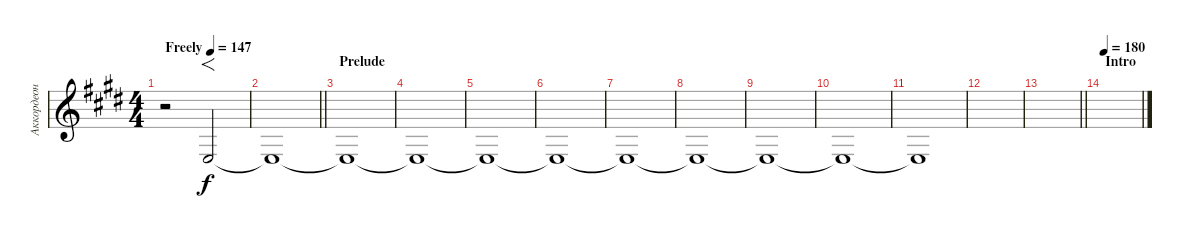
\track ("Аккордеон" "Аккордеон") {instrument accordion}
\staff {score}
\tuning (E4 B3 G3 D3 A2 E2) {hide}
\ts (4 4)
\tempo (147 "Freely")
\clef g2
\ks c#minor
r.2{dy f instrument accordion} 2.4.2{f} |
\barLineRight lightlight
2.4{t}.1 |
\section ("" "Prelude")
2.4{t}.1 |
2.4{t}.1 |
2.4{t}.1 |
2.4{t}.1 |
2.4{t}.1 |
2.4{t}.1 |
2.4{t}.1 |
2.4{t}.1 |
2.4{t}.1 |
|
\barLineRight lightlight
|
\section ("" "Intro")
\tempo 180
